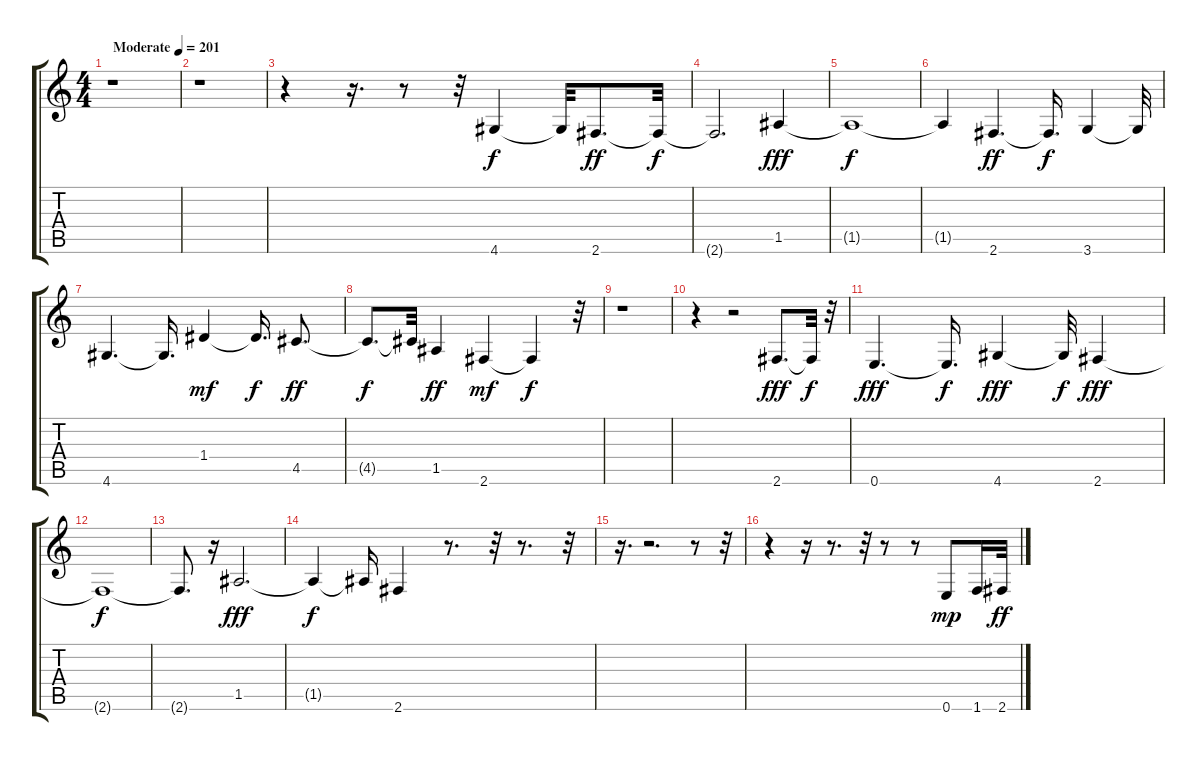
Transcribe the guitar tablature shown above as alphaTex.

\track "" {instrument electricbassfinger}
\staff {score tabs}
\tuning (E4 B3 G3 D3 A2 E2) {hide}
\ts (4 4)
\tempo (201 "Moderate")
\clef g2
\ks c
r.1{dy f instrument electricbassfinger} |
r.1 |
r.4 r.16{d} r.8 r.32 4.6.4 4.6{t}.32 2.6.8{d dy ff} 2.6{t}.32{dy f} |
2.6{t}.2{d} 1.5.4{dy fff} |
1.5{t}.1{dy f} |
1.5{t}.4 2.6.4{d dy ff} 2.6{t}.16{d dy f} 3.6.4 3.6{t}.32 |
4.6.4{d} 4.6{t}.16{d} 1.4.4{dy mf} 1.4{t}.16{d dy f} 4.5.8{d dy ff} |
4.5{t}.8{d dy f} 4.5{t}.32 1.5.4{dy ff} 2.6.4{dy mf} 2.6{t}.4{dy f} r.32 |
r.1 |
r.4 r.2 2.6.8{d dy fff} 2.6{t}.32{dy f} r.32 |
0.6.4{d dy fff} 0.6{t}.16{d dy f} 4.6.4{dy fff} 4.6{t}.32{dy f} 2.6.4{dy fff} |
2.6{t}.1{dy f} |
2.6{t}.8{d} r.16 1.5.2{d dy fff} |
1.5{t}.4{dy f} 1.5{t}.16 2.6.4 r.8{d} r.32 r.8{d} r.32 |
r.16{d} r.2{d} r.8 r.32 |
r.4 r.16 r.8{d} r.32 r.8 r.8 0.6.8{dy mp} 1.6.16 2.6.32{dy ff}
